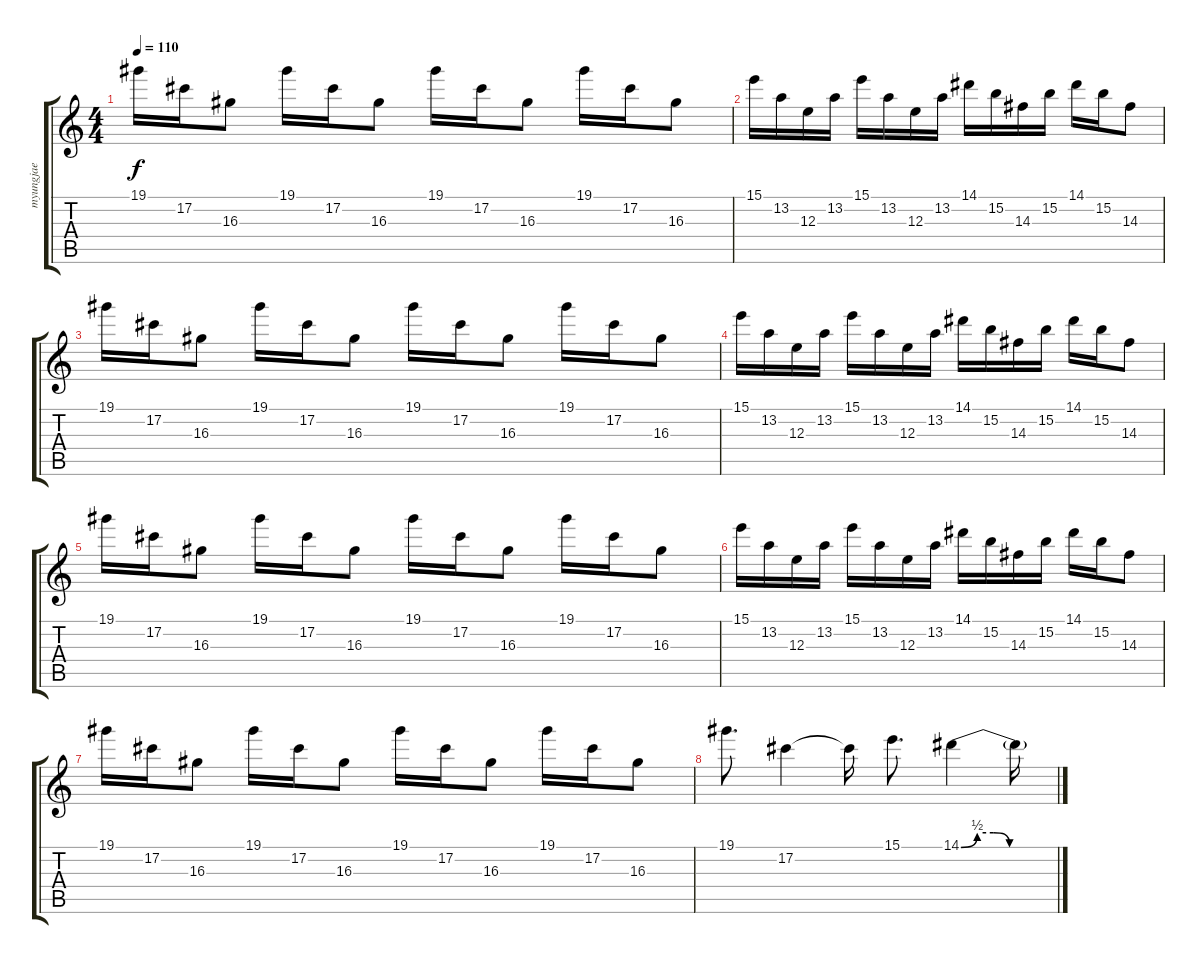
\track ("myungjae" "myungjae") {instrument distortionguitar}
\staff {score tabs}
\tuning (Db4 Ab3 E3 B2 Gb2 B1) {hide}
\ts (4 4)
\tempo 110
\clef g2
\ks c
19.1.16{dy f} 17.2.16 16.3.8 19.1.16 17.2.16 16.3.8 19.1.16 17.2.16 16.3.8 19.1.16 17.2.16 16.3.8 |
15.1.16 13.2.16 12.3.16 13.2.16 15.1.16 13.2.16 12.3.16 13.2.16 14.1.16 15.2.16 14.3.16 15.2.16 14.1.16 15.2.16 14.3.8 |
19.1.16 17.2.16 16.3.8 19.1.16 17.2.16 16.3.8 19.1.16 17.2.16 16.3.8 19.1.16 17.2.16 16.3.8 |
15.1.16 13.2.16 12.3.16 13.2.16 15.1.16 13.2.16 12.3.16 13.2.16 14.1.16 15.2.16 14.3.16 15.2.16 14.1.16 15.2.16 14.3.8 |
19.1.16 17.2.16 16.3.8 19.1.16 17.2.16 16.3.8 19.1.16 17.2.16 16.3.8 19.1.16 17.2.16 16.3.8 |
15.1.16 13.2.16 12.3.16 13.2.16 15.1.16 13.2.16 12.3.16 13.2.16 14.1.16 15.2.16 14.3.16 15.2.16 14.1.16 15.2.16 14.3.8 |
19.1.16 17.2.16 16.3.8 19.1.16 17.2.16 16.3.8 19.1.16 17.2.16 16.3.8 19.1.16 17.2.16 16.3.8 |
19.1.8{d} 17.2.4 17.2{t}.16 15.1.8{d} 14.1{be (custom 0 0 10 2 20 2 30 0 60 0)}.4 14.1{t}.16
